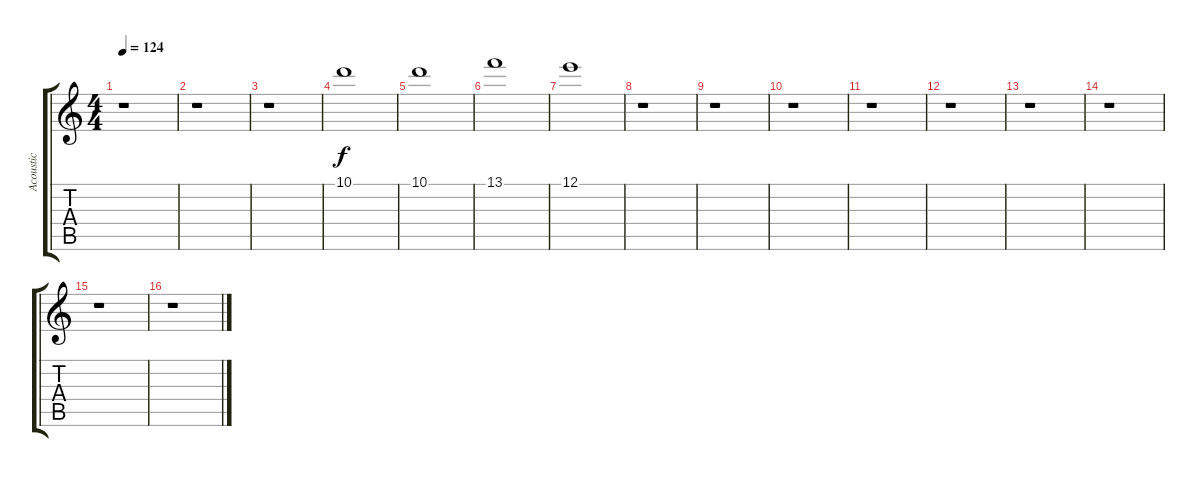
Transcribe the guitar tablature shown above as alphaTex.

\track ("Acoustic" "Acoustic") {instrument acousticguitarnylon}
\staff {score tabs}
\tuning (E4 B3 G3 D3 A2 E2) {hide}
\ts (4 4)
\tempo 124
\clef g2
\ks c
r.1{dy f} |
r.1 |
r.1 |
10.1.1 |
10.1.1 |
13.1.1 |
12.1.1 |
r.1 |
r.1 |
r.1 |
r.1 |
r.1 |
r.1 |
r.1 |
r.1 |
r.1
